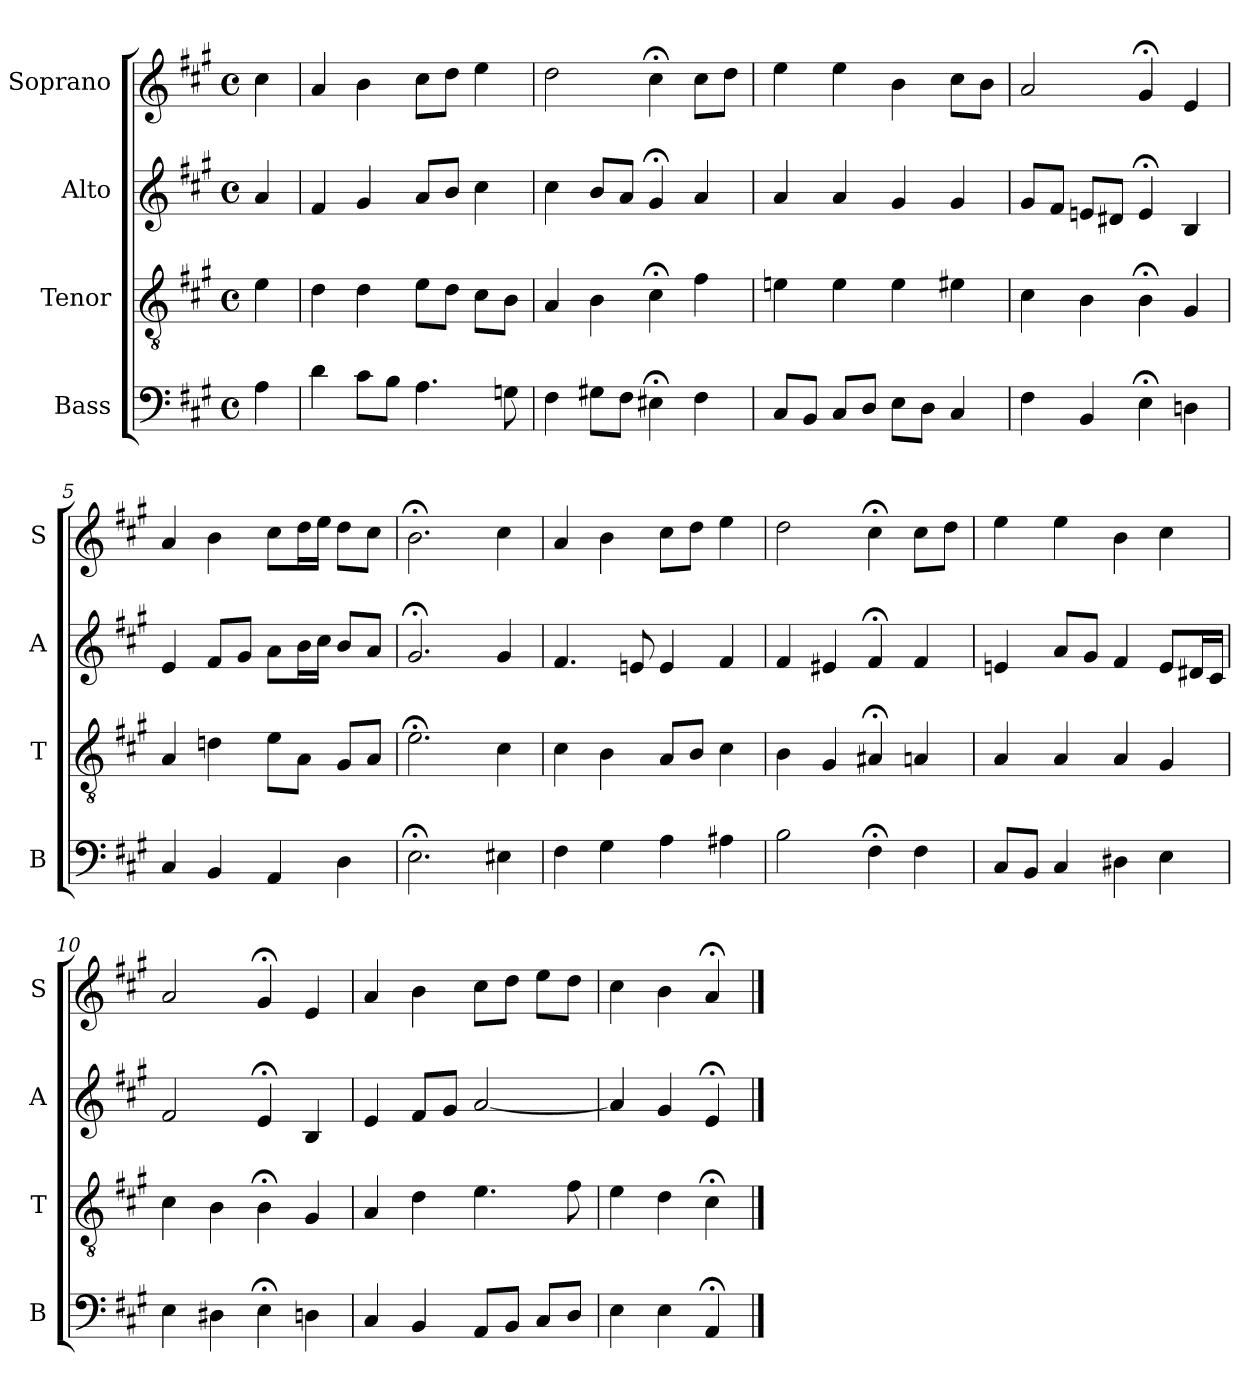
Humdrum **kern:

**kern	**kern	**kern	**kern
*part4	*part3	*part2	*part1
*staff4	*staff3	*staff2	*staff1
*I"Bass	*I"Tenor	*I"Alto	*I"Soprano
*I'B	*I'T	*I'A	*I'S
*clefF4	*clefGv2	*clefG2	*clefG2
*k[f#c#g#]	*k[f#c#g#]	*k[f#c#g#]	*k[f#c#g#]
*A:	*A:	*A:	*A:
*M4/4	*M4/4	*M4/4	*M4/4
*met(c)	*met(c)	*met(c)	*met(c)
*MM100	*MM100	*MM100	*MM100
=	=	=	=
4A	4e	4a	4cc#
=1	=1	=1	=1
4d	4d	4f#	4a
8c#L	4d	4g#	4b
8BJ	.	.	.
4.A	8eL	8aL	8cc#L
.	8dJ	8bJ	8ddJ
.	8c#L	4cc#	4ee
8Gn	8BJ	.	.
=2	=2	=2	=2
4F#	4A	4cc#	2dd
8G#XL	4B	8bL	.
8F#J	.	8aJ	.
4E#X;<	4c#;<	4g#;<	4cc#;<
4F#	4f#	4a	8cc#L
.	.	.	8ddJ
=3	=3	=3	=3
8C#L	4en	4a	4ee
8BBJ	.	.	.
8C#L	4e	4a	4ee
8DJ	.	.	.
8EL	4e	4g#	4b
8DJ	.	.	.
4C#	4e#X	4g#	8cc#L
.	.	.	8bJ
=4	=4	=4	=4
4F#	4c#	8g#L	2a
.	.	8f#J	.
4BB	4B	8enL	.
.	.	8d#XJ	.
4E;<	4B;<	4e;<	4g#;<
4Dn	4G#	4B	4e
=5	=5	=5	=5
4C#	4A	4e	4a
4BB	4dn	8f#L	4b
.	.	8g#J	.
4AA	8eL	8aL	8cc#L
.	8AJ	16bL	16ddL
.	.	16cc#JJ	16eeJJ
4D	8G#L	8bL	8ddL
.	8AJ	8aJ	8cc#J
=6	=6	=6	=6
2.E;<	2.e;<	2.g#;<	2.b;<
4E#X	4c#	4g#	4cc#
=7	=7	=7	=7
4F#	4c#	4.f#	4a
4G#	4B	.	4b
.	.	8en	.
4A	8AL	4e	8cc#L
.	8BJ	.	8ddJ
4A#X	4c#	4f#	4ee
=8	=8	=8	=8
2B	4B	4f#	2dd
.	4G#	4e#X	.
4F#;<	4A#X;<	4f#;<	4cc#;<
4F#	4An	4f#	8cc#L
.	.	.	8ddJ
=9	=9	=9	=9
8C#L	4A	4en	4ee
8BBJ	.	.	.
4C#	4A	8aL	4ee
.	.	8g#J	.
4D#X	4A	4f#	4b
4E	4G#	8eL	4cc#
.	.	16d#XL	.
.	.	16c#JJ	.
=10	=10	=10	=10
4E	4c#	2f#	2a
4D#X	4B	.	.
4E;<	4B;<	4e;<	4g#;<
4Dn	4G#	4B	4e
=11	=11	=11	=11
4C#	4A	4e	4a
4BB	4d	8f#L	4b
.	.	8g#J	.
8AAL	4.e	[2a	8cc#L
8BBJ	.	.	8ddJ
8C#L	.	.	8eeL
8DJ	8f#	.	8ddJ
=12	=12	=12	=12
4E	4e	4a]	4cc#
4E	4d	4g#	4b
4AA;<	4c#;<	4e;<	4a;<
==	==	==	==
*-	*-	*-	*-
